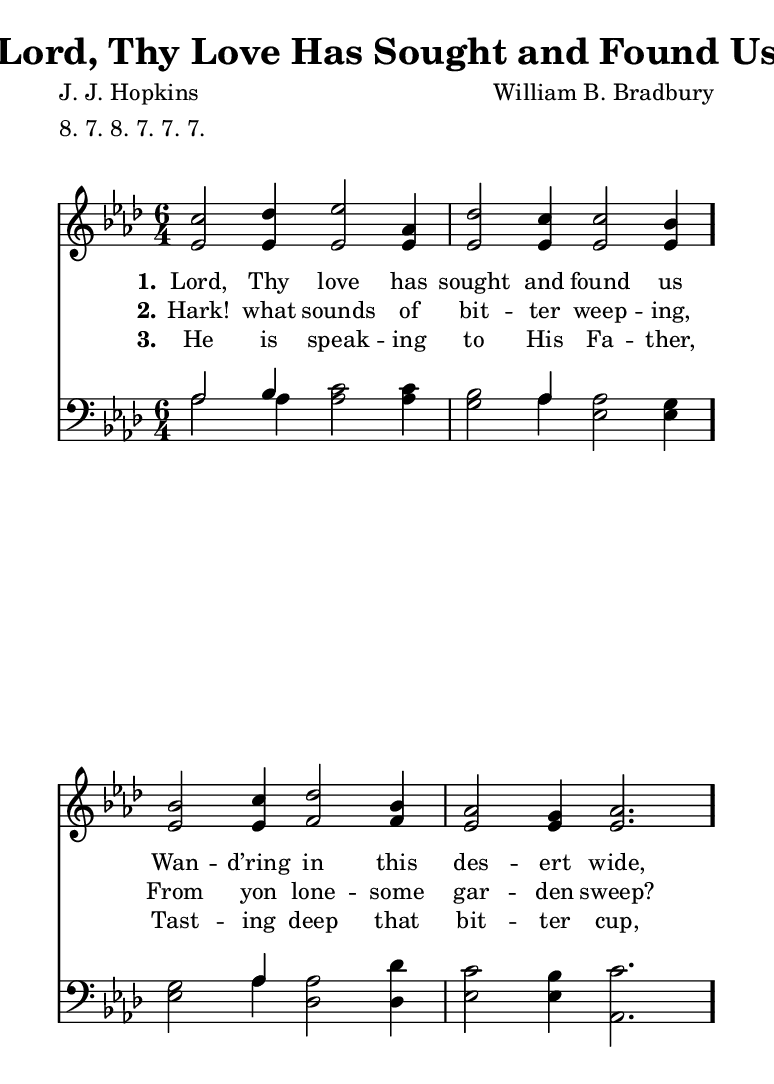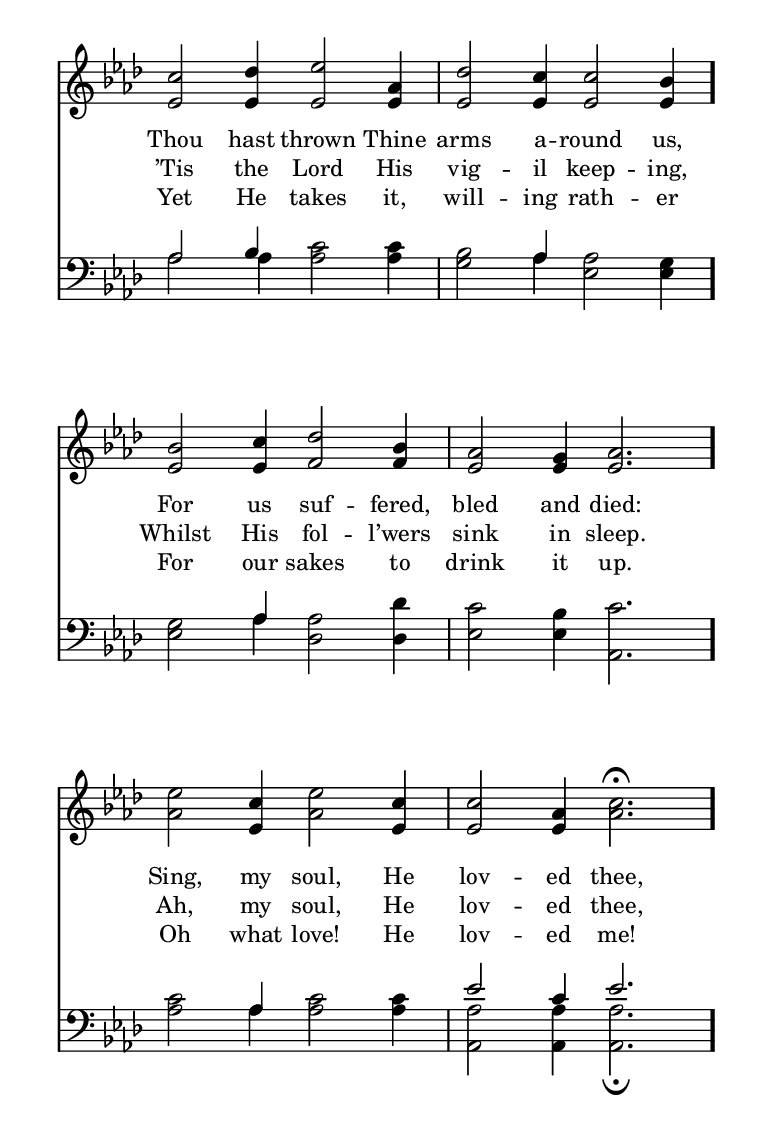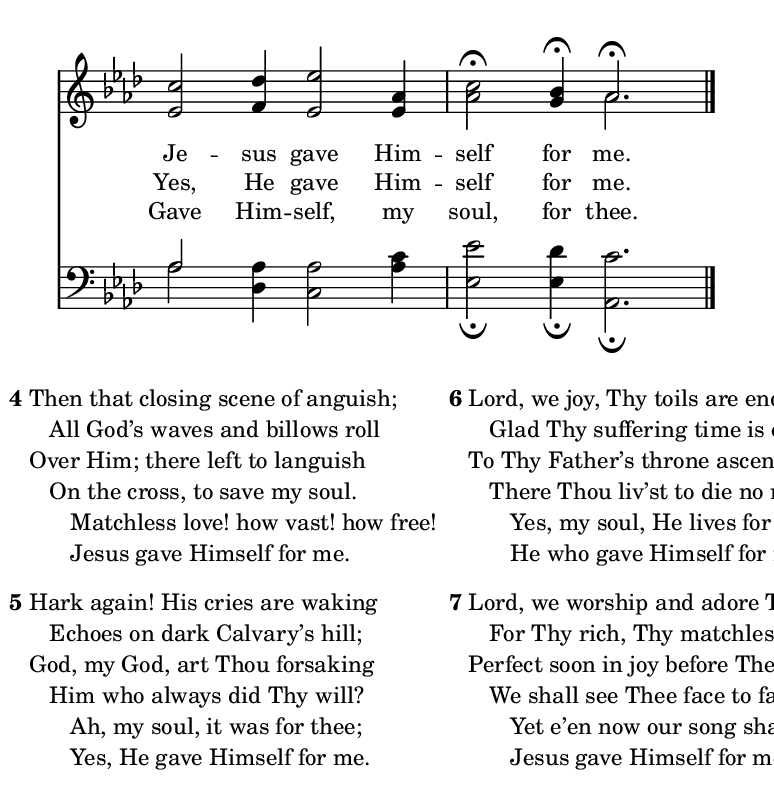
\include "common/global.ily"
\paper {
  \include "common/paper.ily"
}

\header{
  hymnnumber = "237"
  title = "Lord, Thy Love Has Sought and Found Us"
  tunename = "Even Me"
  meter = "8. 7. 8. 7. 7. 7."
  poet = "J. J. Hopkins" % see https://hymnary.org/text/lord_thy_love_has_sought_and_found_us
  composer = "William B. Bradbury"% see https://hymnary.org/tune/lord_i_hear_of_showers_of_bless_bradbury
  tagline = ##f
}

ta = { \tempo 4=130 }
tb = { \tempo 4=65 }

global = {
  \include "common/overrides.ily"
  \override Staff.TimeSignature.style = #'numbered
  \time 6/4
  \override Score.MetronomeMark.transparent = ##t % hide all fermata changes too
  \ta
  \key aes \major
  \autoBeamOff
}

patternA = { \ta c2 c4 }
patternB = { \ta c2 c4 c2 c4 | c2 c4 c2. }
patternC = { \ta c2 c4 c2 c4 | c2 c4 \tb c2.\fermata }
patternD = { \ta c2 c4 c2 c4 | \tb c2\fermata c4\fermata c2.\fermata }
patternE = {     c2 c4 c2 c4 | c2 c4     c2._\fermata }
patternF = {     c2 c4 c2 c4 |     c2_\fermata c4_\fermata c2._\fermata }

notesSoprano = {
\global
\relative c'' {

  \changePitch \patternA { c des ees aes, | des c c bes }
  \changePitch \patternB { bes c des bes | aes g aes }
  \changePitch \patternA { c des ees aes, | des c c bes }
  \changePitch \patternB { bes c des bes | aes g aes }

  \changePitch \patternC { ees' c ees c | c aes c }
  \changePitch \patternD { c des ees aes, | c bes aes }

  \bar "|."

}
}

notesAlto = {
\global
\relative e' {

  \changePitch \patternA { ees ees ees ees | ees ees ees ees }
  \changePitch \patternB { ees ees f f | ees ees ees }
  \changePitch \patternA { ees ees ees ees | ees ees ees ees }
  \changePitch \patternB { ees ees f f | ees ees ees }

  \changePitch \patternB { aes ees aes ees | ees ees aes }
  \changePitch \patternB { ees f ees ees | aes g aes }

}
}

notesTenor = {
\global
\relative a {

  \changePitch \patternA { aes bes c c | bes aes aes g }
  \changePitch \patternB { g aes aes des | c bes c }
  \changePitch \patternA { aes bes c c | bes aes aes g }
  \changePitch \patternB { g aes aes des | c bes c }

  \changePitch \patternB { c aes c c | ees c ees }
  \changePitch \patternB { aes, aes aes c | ees des c }

}
}

notesBass = {
\global
\relative f {

  \changePitch \patternA { aes aes aes aes | g aes ees ees }
  \changePitch \patternB { ees aes des, des | ees ees aes, }
  \changePitch \patternA { aes' aes aes aes | g aes ees ees }
  \changePitch \patternB { ees aes des, des | ees ees aes, }

  \changePitch \patternE { aes' aes aes aes | < aes aes, > < aes aes, > < aes aes, > }
  \changePitch \patternF { aes des, c aes' | ees ees aes, }

}
}

% original has "refrain" but the term "refrain" is a bit strained, especially
% when verses 4-7 are not formatted in the original with refrains

wordsA = \lyricmode {
\set stanza = "1."

Lord, Thy love has sought and found us \bar "."
Wan -- d’ring in this des -- ert wide, \bar "."
Thou hast thrown Thine arms a -- round us, \bar "."
For us suf -- fered, bled and died: \bar "."
Sing, my soul, He lov -- ed thee, \bar "."
Je -- sus gave Him -- self for me. \bar "."

}

wordsB = \lyricmode {
\set stanza = "2."

Hark! what sounds of bit -- ter weep -- ing,
From yon lone -- some gar -- den sweep?
’Tis the Lord His vig -- il keep -- ing,
Whilst His fol -- l’wers sink in sleep.
Ah, my soul, He lov -- ed thee,
Yes, He gave Him -- self for me.

}

wordsC = \lyricmode {
\set stanza = "3."

He is speak -- ing to His Fa -- ther,
Tast -- ing deep that bit -- ter cup,
Yet He takes it, will  -- ing rath -- er
For our sakes to drink it up.
Oh what love! He lov -- ed me!
Gave Him -- self, my soul, for thee.

}

wordsD = \markuplist {

\line { Then that closing scene of anguish; }
\line { { \hspace #2 } All God’s waves and billows roll }
\line { Over Him; there left to languish }
\line { { \hspace #2 } On the cross, to save my soul. }
\line { { \hspace #4 } Matchless love! how vast! how free! }
\line { { \hspace #4 } Jesus gave Himself for me. }

}

wordsE = \markuplist {

\line { Hark again! His cries are waking }
\line { { \hspace #2 } Echoes on dark Calvary’s hill; }
\line { God, my God, art Thou forsaking }
\line { { \hspace #2 } Him who always did Thy will? }
\line { { \hspace #4 } Ah, my soul, it was for thee; }
\line { { \hspace #4 } Yes, He gave Himself for me. }

}

wordsF = \markuplist {

\line { Lord, we joy, Thy toils are ended, }
\line { { \hspace #2 } Glad Thy suffering time is o’er; }
\line { To Thy Father’s throne ascended, }
\line { { \hspace #2 } There Thou liv’st to die no more. }
\line { { \hspace #4 } Yes, my soul, He lives for thee, }
\line { { \hspace #4 } He who gave Himself for me. }

}

wordsG = \markuplist {

\line { Lord, we worship and adore Thee }
\line { { \hspace #2 } For Thy rich, Thy matchless grace, }
\line { Perfect soon in joy before Thee, }
\line { { \hspace #2 } We shall see Thee face to face. }
\line { { \hspace #4 } Yet e’en now our song shall be, }
\line { { \hspace #4 } Jesus gave Himself for me. }

}

\score {
  \context ChoirStaff <<
    \context Staff = upper <<
      \set Staff.autoBeaming = ##f
      \set ChoirStaff.systemStartDelimiter = #'SystemStartBar
      \set ChoirStaff.printPartCombineTexts = ##f
      \partcombine #'(2 . 11) \notesSoprano \notesAlto
      \context NullVoice = sopranos { \voiceOne << \notesSoprano >> }
      \context Lyrics = one   \lyricsto sopranos \wordsA
      \context Lyrics = two   \lyricsto sopranos \wordsB
      \context Lyrics = three \lyricsto sopranos \wordsC
    >>
    \context Staff = men <<
      \set Staff.autoBeaming = ##f
      \clef bass
      \set ChoirStaff.printPartCombineTexts = ##f
      \partcombine #'(2 . 11) \notesTenor \notesBass
    >>
  >>
  \layout {
    \include "common/layout.ily"
  }
  #(cond ((ly:get-option 'eog-midi-permitted) #{ \midi{
    \include "common/midi.ily"
  } #}))
}

\noPageBreak

\markup { \vcenter \column {
  \vspace #1
  \fill-line {
    \null
    \column {
    \line{ \bold 4 \column { \wordsD } } \combine \null \vspace #0.4
    \line{ \bold 5 \column { \wordsE } }
    }
    \null
    \column {
    \line{ \bold 6 \column { \wordsF } } \combine \null \vspace #0.4
    \line{ \bold 7 \column { \wordsG } }
    }
    \null
  }
  \vspace #1
} }

\version "2.19.49"  % necessary for upgrading to future LilyPond versions.

% vi:set et ts=2 sw=2 ai nocindent syntax=lilypond:
